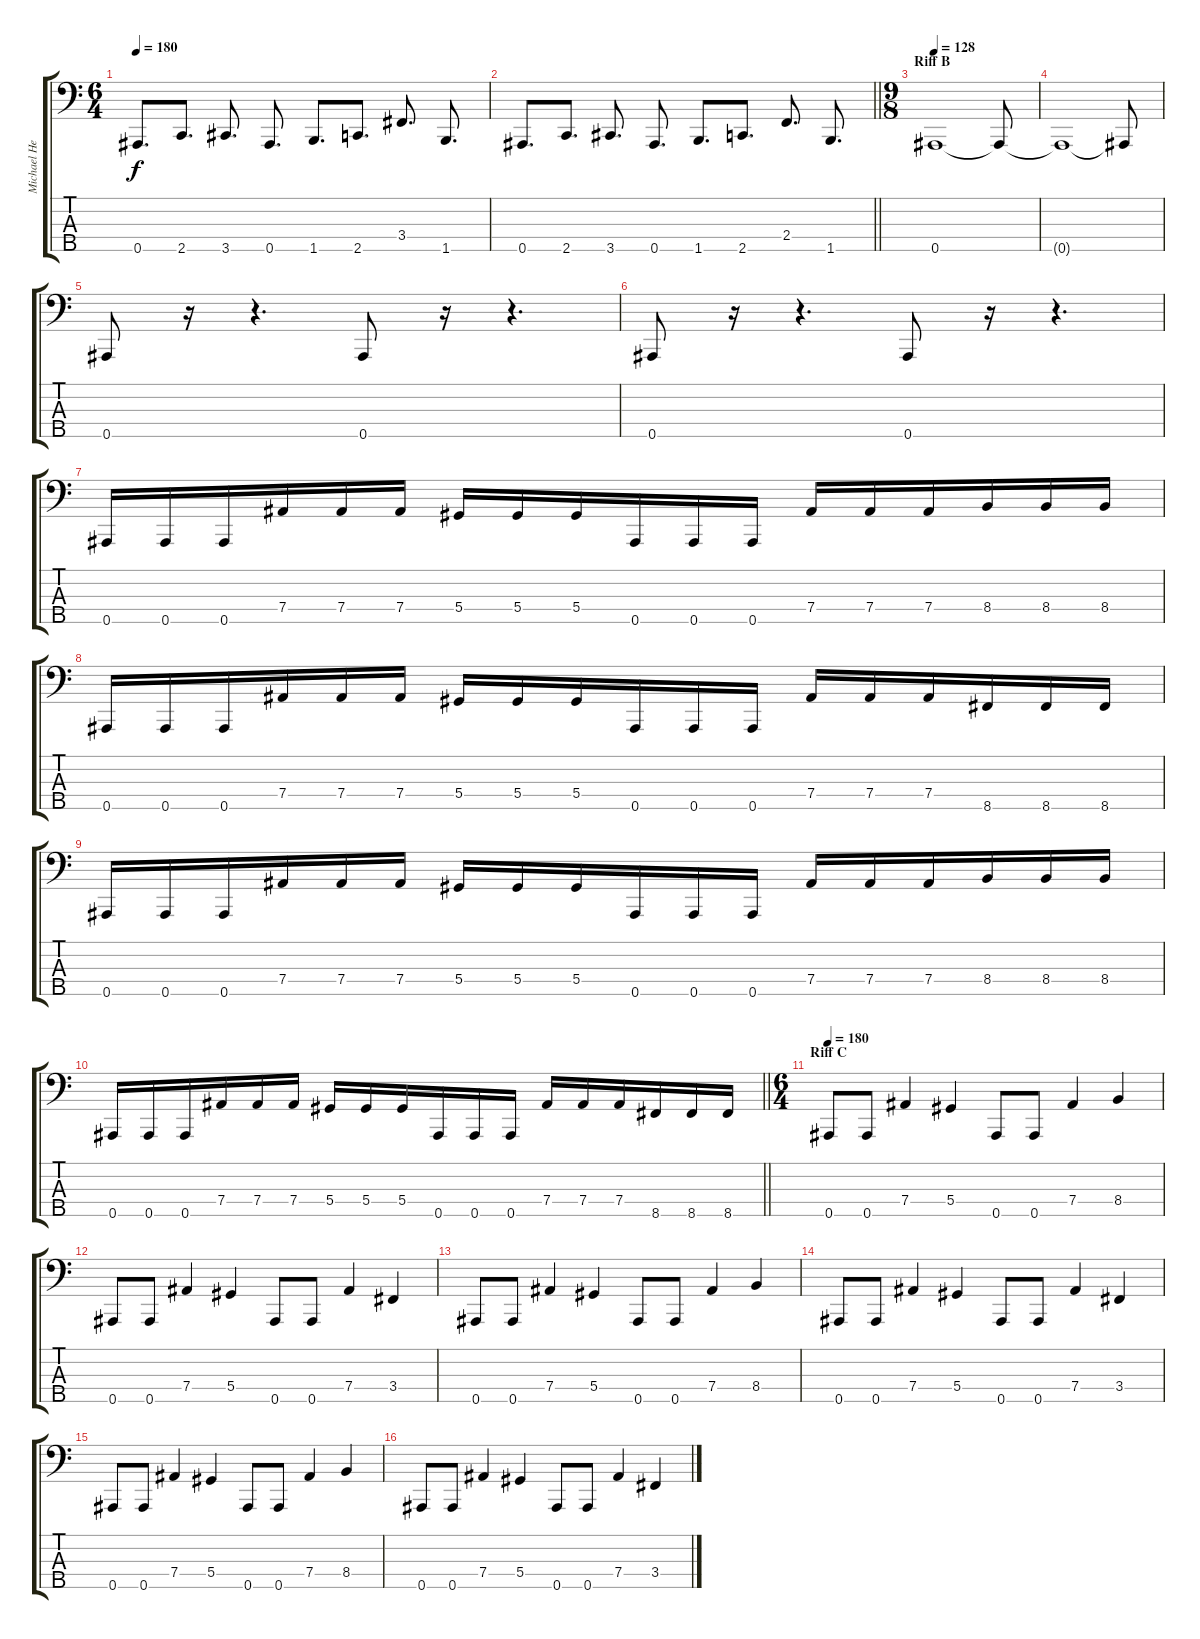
\track ("Michael Hedlund" "Michael He") {instrument electricbassfinger}
\staff {score tabs}
\tuning (Gb2 Db2 Ab1 Eb1 Bb0) {hide}
\ts (6 4)
\tempo 180
\clef f4
\ks c
0.5.8{d dy f} 2.5.8{d} 3.5.8{d} 0.5.8{d} 1.5.8{d} 2.5.8{d} 3.4.8{d} 1.5.8{d} |
\barLineRight lightlight
0.5.8{d} 2.5.8{d} 3.5.8{d} 0.5.8{d} 1.5.8{d} 2.5.8{d} 2.4.8{d} 1.5.8{d} |
\ts (9 8)
\section ("" "Riff B")
\tempo 128
0.5.1 0.5{t}.8 |
0.5{t}.1 0.5{t}.8 |
0.5.8 r.16 r.4{d} 0.5.8 r.16 r.4{d} |
0.5.8 r.16 r.4{d} 0.5.8 r.16 r.4{d} |
0.5.16 0.5.16 0.5.16 7.4.16 7.4.16 7.4.16 5.4.16 5.4.16 5.4.16 0.5.16 0.5.16 0.5.16 7.4.16 7.4.16 7.4.16 8.4.16 8.4.16 8.4.16 |
0.5.16 0.5.16 0.5.16 7.4.16 7.4.16 7.4.16 5.4.16 5.4.16 5.4.16 0.5.16 0.5.16 0.5.16 7.4.16 7.4.16 7.4.16 8.5.16 8.5.16 8.5.16 |
0.5.16 0.5.16 0.5.16 7.4.16 7.4.16 7.4.16 5.4.16 5.4.16 5.4.16 0.5.16 0.5.16 0.5.16 7.4.16 7.4.16 7.4.16 8.4.16 8.4.16 8.4.16 |
\barLineRight lightlight
0.5.16 0.5.16 0.5.16 7.4.16 7.4.16 7.4.16 5.4.16 5.4.16 5.4.16 0.5.16 0.5.16 0.5.16 7.4.16 7.4.16 7.4.16 8.5.16 8.5.16 8.5.16 |
\ts (6 4)
\section ("" "Riff C")
\tempo 180
0.5.8 0.5.8 7.4.4 5.4.4 0.5.8 0.5.8 7.4.4 8.4.4 |
0.5.8 0.5.8 7.4.4 5.4.4 0.5.8 0.5.8 7.4.4 3.4.4 |
0.5.8 0.5.8 7.4.4 5.4.4 0.5.8 0.5.8 7.4.4 8.4.4 |
0.5.8 0.5.8 7.4.4 5.4.4 0.5.8 0.5.8 7.4.4 3.4.4 |
0.5.8 0.5.8 7.4.4 5.4.4 0.5.8 0.5.8 7.4.4 8.4.4 |
0.5.8 0.5.8 7.4.4 5.4.4 0.5.8 0.5.8 7.4.4 3.4.4
